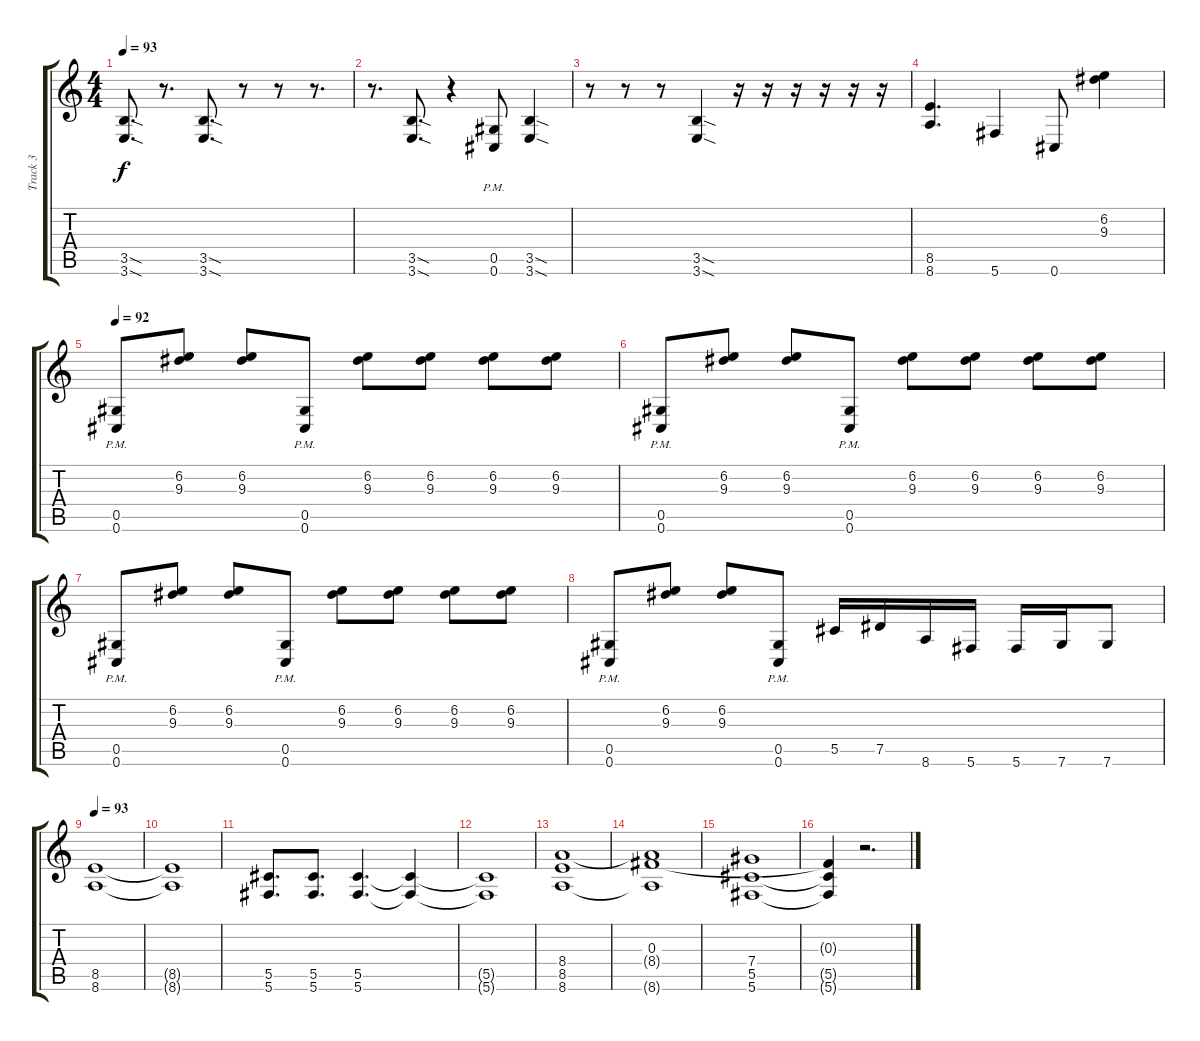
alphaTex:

\track ("Track 3" "Track 3") {instrument distortionguitar}
\staff {score tabs}
\tuning (Eb4 Bb3 Gb3 Db3 Ab2 Db2) {hide}
\ts (4 4)
\tempo 93
\clef g2
\ks c
(3.5{sod} 3.6{sod}).8{d dy f} r.8{d} (3.5{sod} 3.6{sod}).8{d} r.8 r.8 r.8{d} |
r.8{d} (3.5{sod} 3.6{sod}).8{d} r.4 (0.5{pm} 0.6{pm}).8 (3.5{sod} 3.6{sod}).4 |
r.8 r.8 r.8 (3.5{sod} 3.6{sod}).4 r.16 r.16 r.16 r.16 r.16 r.16 |
(8.5 8.6).4{d} 5.6.4 0.6.8 (6.2 9.3).4 |
\tempo 92
(0.5{pm} 0.6{pm}).8 (6.2 9.3).8 (6.2 9.3).8 (0.5{pm} 0.6{pm}).8 (6.2 9.3).8 (6.2 9.3).8 (6.2 9.3).8 (6.2 9.3).8 |
(0.5{pm} 0.6{pm}).8 (6.2 9.3).8 (6.2 9.3).8 (0.5{pm} 0.6{pm}).8 (6.2 9.3).8 (6.2 9.3).8 (6.2 9.3).8 (6.2 9.3).8 |
(0.5{pm} 0.6{pm}).8 (6.2 9.3).8 (6.2 9.3).8 (0.5{pm} 0.6{pm}).8 (6.2 9.3).8 (6.2 9.3).8 (6.2 9.3).8 (6.2 9.3).8 |
(0.5{pm} 0.6{pm}).8 (6.2 9.3).8 (6.2 9.3).8 (0.5{pm} 0.6{pm}).8 5.5.16 7.5.16 8.6.16 5.6.16 5.6.16 7.6.16 7.6.8 |
\tempo 93
(8.5 8.6).1 |
(8.5{t} 8.6{t}).1 |
(5.5 5.6).8{d} (5.5 5.6).8{d} (5.5 5.6).4{d} (5.5{t} 5.6{t}).4 |
(5.5{t} 5.6{t}).1 |
(8.4 8.5 8.6).1 |
(0.3 8.4{t} 8.6{t}).1 |
(7.4 5.5 5.6).1 |
(0.3{t} 5.5{t} 5.6{t}).4 r.2{d}
